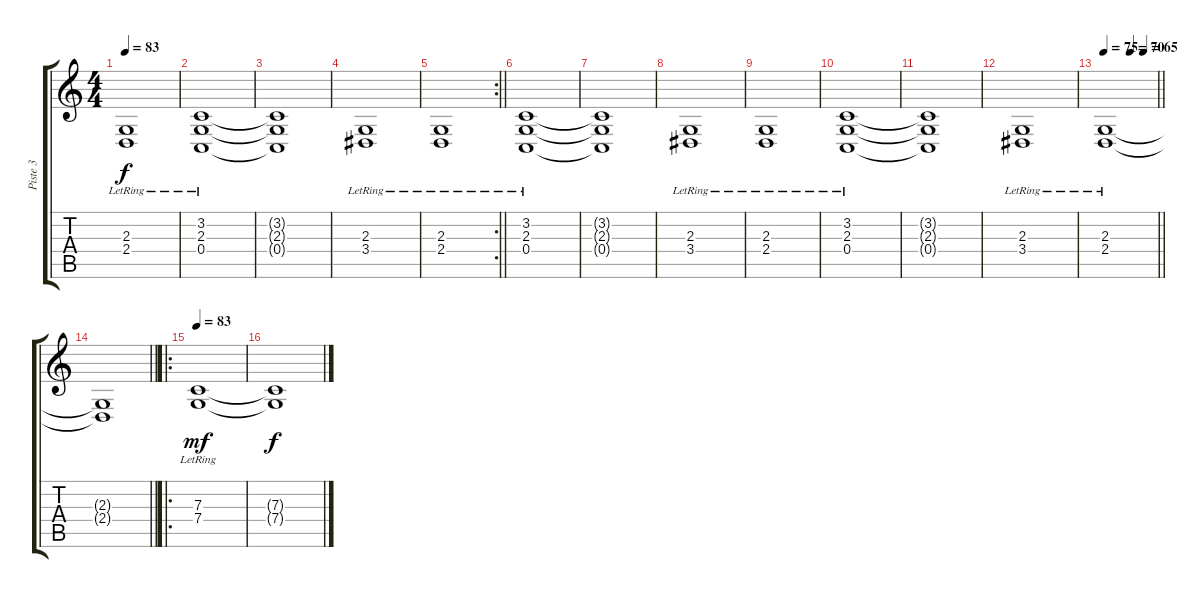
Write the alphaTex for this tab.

\track ("Piste 3" "Piste 3") {instrument stringensemble2}
\staff {score tabs}
\tuning (D4 A3 F3 C3 G2 D2) {hide}
\ts (4 4)
\tempo 83
\clef g2
\ks c
(2.3{lr} 2.4{lr}).1{dy f} |
(3.2{lr} 2.3{lr} 0.4{lr}).1 |
(3.2{t} 2.3{t} 0.4{t}).1 |
(2.3{lr} 3.4{lr}).1 |
\rc 2
\barLineRight lightlight
(2.3{lr} 2.4{lr}).1 |
(3.2{lr} 2.3{lr} 0.4{lr}).1 |
(3.2{t} 2.3{t} 0.4{t}).1 |
(2.3{lr} 3.4{lr}).1 |
(2.3{lr} 2.4{lr}).1 |
(3.2{lr} 2.3{lr} 0.4{lr}).1 |
(3.2{t} 2.3{t} 0.4{t}).1 |
(2.3{lr} 3.4{lr}).1 |
\tempo 75
\tempo (70 0.5)
\tempo (65 0.75)
\barLineRight lightlight
(2.3{lr} 2.4{lr}).1 |
\barLineRight lightlight
(2.3{t} 2.4{t}).1 |
\ro
\tempo 83
(7.3{lr} 7.4{lr}).1{dy mf} |
(7.3{t} 7.4{t}).1{dy f}
